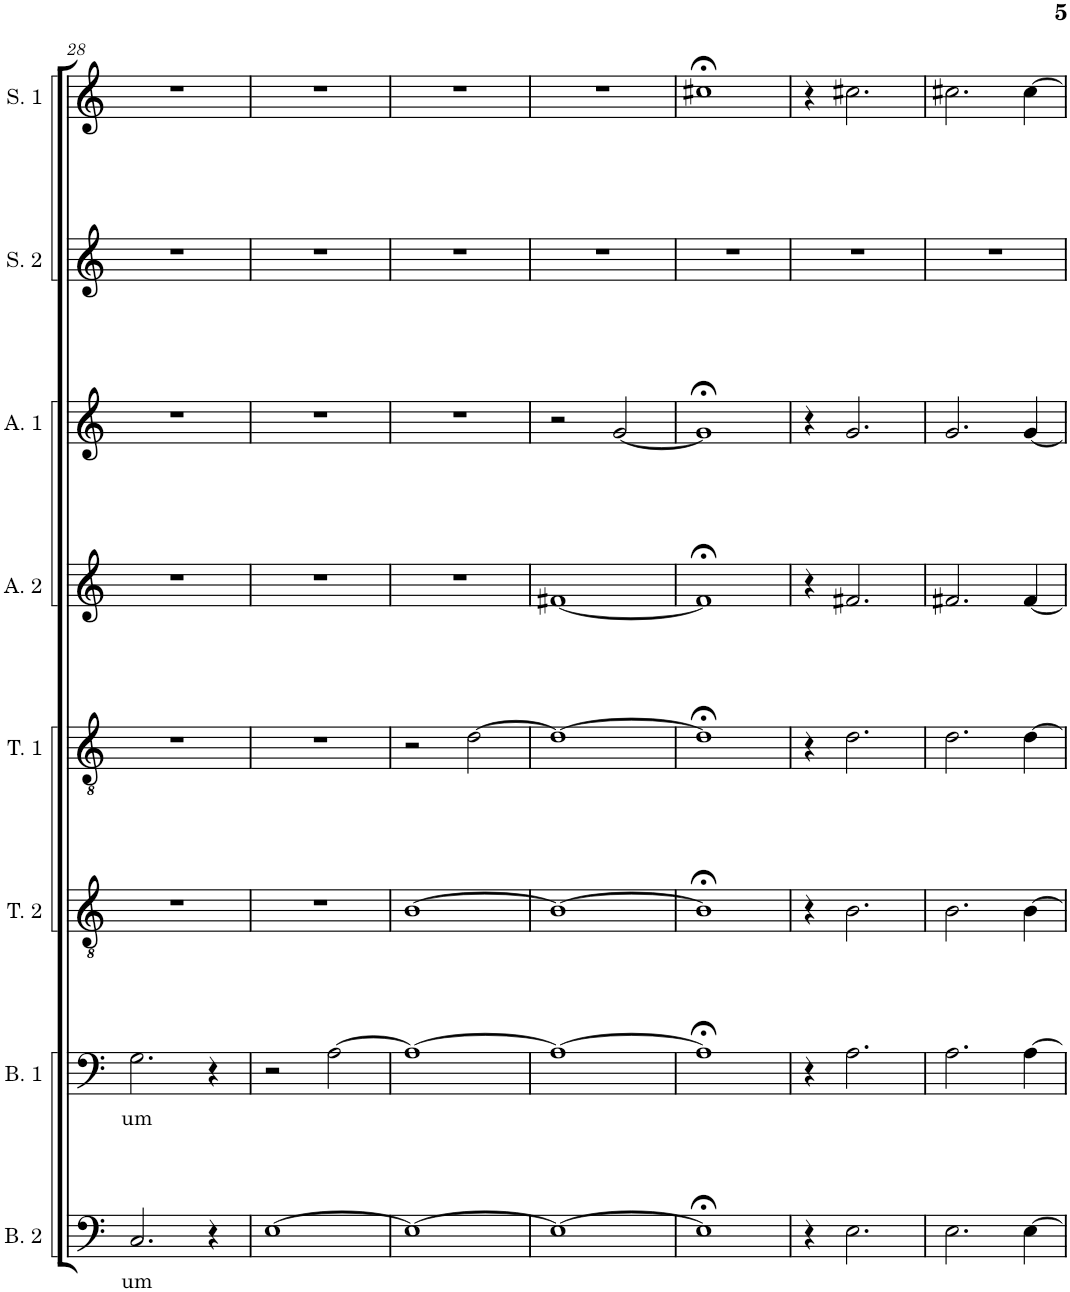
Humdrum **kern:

**kern	**text	**kern	**text	**kern	**kern	**kern	**kern	**kern	**kern
*part8	*part8	*part7	*part7	*part6	*part5	*part4	*part3	*part2	*part1
*staff8	*staff8	*staff7	*staff7	*staff6	*staff5	*staff4	*staff3	*staff2	*staff1
*I"Bass 2	*	*I"Bass 1	*	*I"Tenor 2	*I"Tenor 1	*I"Alto 2	*I"Alto 1	*I"Soprano 2	*I"Soprano 1
*I'B. 2	*	*I'B. 1	*	*I'T. 2	*I'T. 1	*I'A. 2	*I'A. 1	*I'S. 2	*I'S. 1
!!LO:PB:g=z
*clefF4	*	*clefF4	*	*clefGv2	*clefGv2	*clefG2	*clefG2	*clefG2	*clefG2
*k[]	*	*k[]	*	*k[]	*k[]	*k[]	*k[]	*k[]	*k[]
*M4/4	*	*M4/4	*	*M4/4	*M4/4	*M4/4	*M4/4	*M4/4	*M4/4
=28	=28	=28	=28	=28	=28	=28	=28	=28	=28
!	!LO:LY:b	!	!LO:LY:b	!	!	!	!	!	!
2.C/	um	2.G\	um	1r	1r	1r	1r	1r	1r
4r	.	4r	.	.	.	.	.	.	.
=29	=29	=29	=29	=29	=29	=29	=29	=29	=29
[1E	.	2r	.	1r	1r	1r	1r	1r	1r
.	.	[2A\	.	.	.	.	.	.	.
=30	=30	=30	=30	=30	=30	=30	=30	=30	=30
1E_	.	1A_	.	[1B	2r	1r	1r	1r	1r
.	.	.	.	.	[2d\	.	.	.	.
=31	=31	=31	=31	=31	=31	=31	=31	=31	=31
1E_	.	1A_	.	1B_	1d_	[1f#X	2r	1r	1r
.	.	.	.	.	.	.	[2g/	.	.
=32	=32	=32	=32	=32	=32	=32	=32	=32	=32
1E;<]	.	1A;<]	.	1B;<]	1d;<]	1f#;<]	1g;<]	1r	1cc#X;<
=33	=33	=33	=33	=33	=33	=33	=33	=33	=33
4r	.	4r	.	4r	4r	4r	4r	1r	4r
2.E\	.	2.A\	.	2.B\	2.d\	2.f#X/	2.g/	.	2.cc#X\
=34	=34	=34	=34	=34	=34	=34	=34	=34	=34
2.E\	.	2.A\	.	2.B\	2.d\	2.f#X/	2.g/	1r	2.cc#X\
[4E\	.	[4A\	.	[4B\	[4d\	[4f#/	[4g/	.	[4cc#\
=	=	=	=	=	=	=	=	=	=
*-	*-	*-	*-	*-	*-	*-	*-	*-	*-
